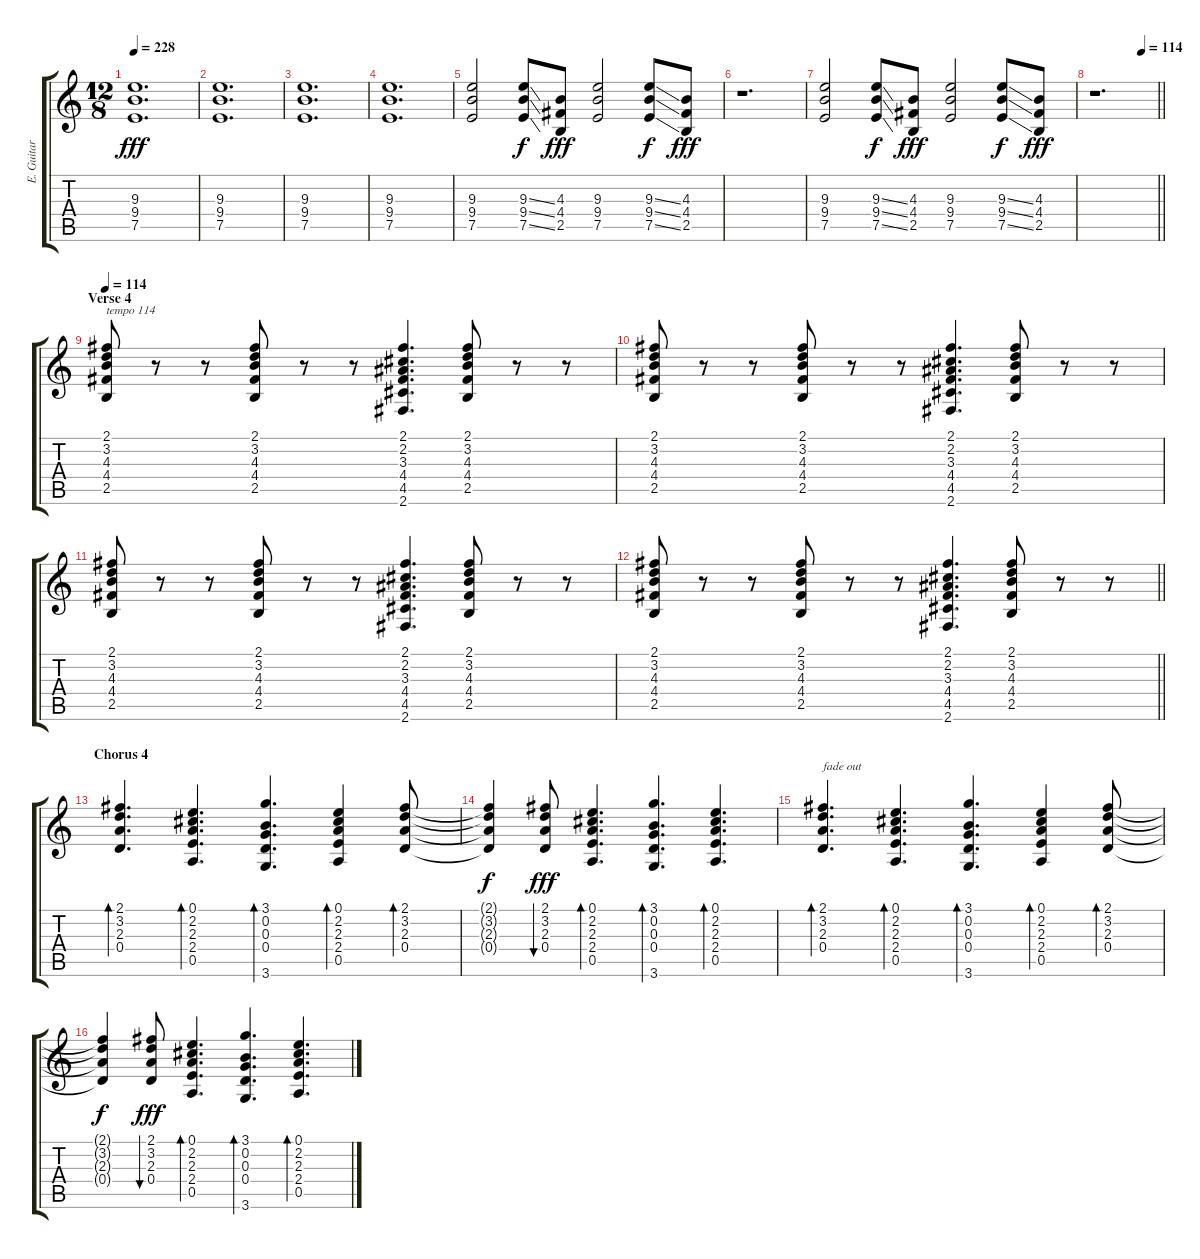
\track ("E. Guitar 4" "E. Guitar ") {instrument distortionguitar}
\staff {score tabs}
\tuning (E4 B3 G3 D3 A2 E2) {hide}
\ts (12 8)
\tempo 228
\clef g2
\ks c
(9.3 9.4 7.5).1{d dy fff} |
(9.3 9.4 7.5).1{d} |
(9.3 9.4 7.5).1{d} |
(9.3 9.4 7.5).1{d} |
(9.3 9.4 7.5).2 (9.3{ss} 9.4{ss} 7.5{ss}).8{dy f} (4.3 4.4 2.5).8{dy fff} (9.3 9.4 7.5).2 (9.3{ss} 9.4{ss} 7.5{ss}).8{dy f} (4.3 4.4 2.5).8{dy fff} |
r.1{d} |
(9.3 9.4 7.5).2 (9.3{ss} 9.4{ss} 7.5{ss}).8{dy f} (4.3 4.4 2.5).8{dy fff} (9.3 9.4 7.5).2 (9.3{ss} 9.4{ss} 7.5{ss}).8{dy f} (4.3 4.4 2.5).8{dy fff} |
\tempo (114 0.75)
\barLineRight lightlight
r.1{d} |
\section ("" "Verse 4")
\tempo 114
(2.1 3.2 4.3 4.4 2.5).8{txt "tempo 114"} r.8 r.8 (2.1 3.2 4.3 4.4 2.5).8 r.8 r.8 (2.1 2.2 3.3 4.4 4.5 2.6).4{d} (2.1 3.2 4.3 4.4 2.5).8 r.8 r.8 |
(2.1 3.2 4.3 4.4 2.5).8 r.8 r.8 (2.1 3.2 4.3 4.4 2.5).8 r.8 r.8 (2.1 2.2 3.3 4.4 4.5 2.6).4{d} (2.1 3.2 4.3 4.4 2.5).8 r.8 r.8 |
(2.1 3.2 4.3 4.4 2.5).8 r.8 r.8 (2.1 3.2 4.3 4.4 2.5).8 r.8 r.8 (2.1 2.2 3.3 4.4 4.5 2.6).4{d} (2.1 3.2 4.3 4.4 2.5).8 r.8 r.8 |
\barLineRight lightlight
(2.1 3.2 4.3 4.4 2.5).8 r.8 r.8 (2.1 3.2 4.3 4.4 2.5).8 r.8 r.8 (2.1 2.2 3.3 4.4 4.5 2.6).4{d} (2.1 3.2 4.3 4.4 2.5).8 r.8 r.8 |
\section ("" "Chorus 4")
(2.1 3.2 2.3 0.4).4{d bd 120} (0.1 2.2 2.3 2.4 0.5).4{d bd 120} (3.1 0.2 0.3 0.4 3.6).4{d bd 120} (0.1 2.2 2.3 2.4 0.5).4{bd 120} (2.1 3.2 2.3 0.4).8{bd 120} |
(2.1{t} 3.2{t} 2.3{t} 0.4{t}).4{dy f} (2.1 3.2 2.3 0.4).8{bu 120 dy fff} (0.1 2.2 2.3 2.4 0.5).4{d bd 120} (3.1 0.2 0.3 0.4 3.6).4{d bd 120} (0.1 2.2 2.3 2.4 0.5).4{d bd 120} |
(2.1 3.2 2.3 0.4).4{d bd 120 txt "fade out"} (0.1 2.2 2.3 2.4 0.5).4{d bd 120} (3.1 0.2 0.3 0.4 3.6).4{d bd 120} (0.1 2.2 2.3 2.4 0.5).4{bd 120} (2.1 3.2 2.3 0.4).8{bd 120} |
(2.1{t} 3.2{t} 2.3{t} 0.4{t}).4{dy f volume 0} (2.1 3.2 2.3 0.4).8{bu 120 dy fff} (0.1 2.2 2.3 2.4 0.5).4{d bd 120} (3.1 0.2 0.3 0.4 3.6).4{d bd 120} (0.1 2.2 2.3 2.4 0.5).4{d bd 120}
